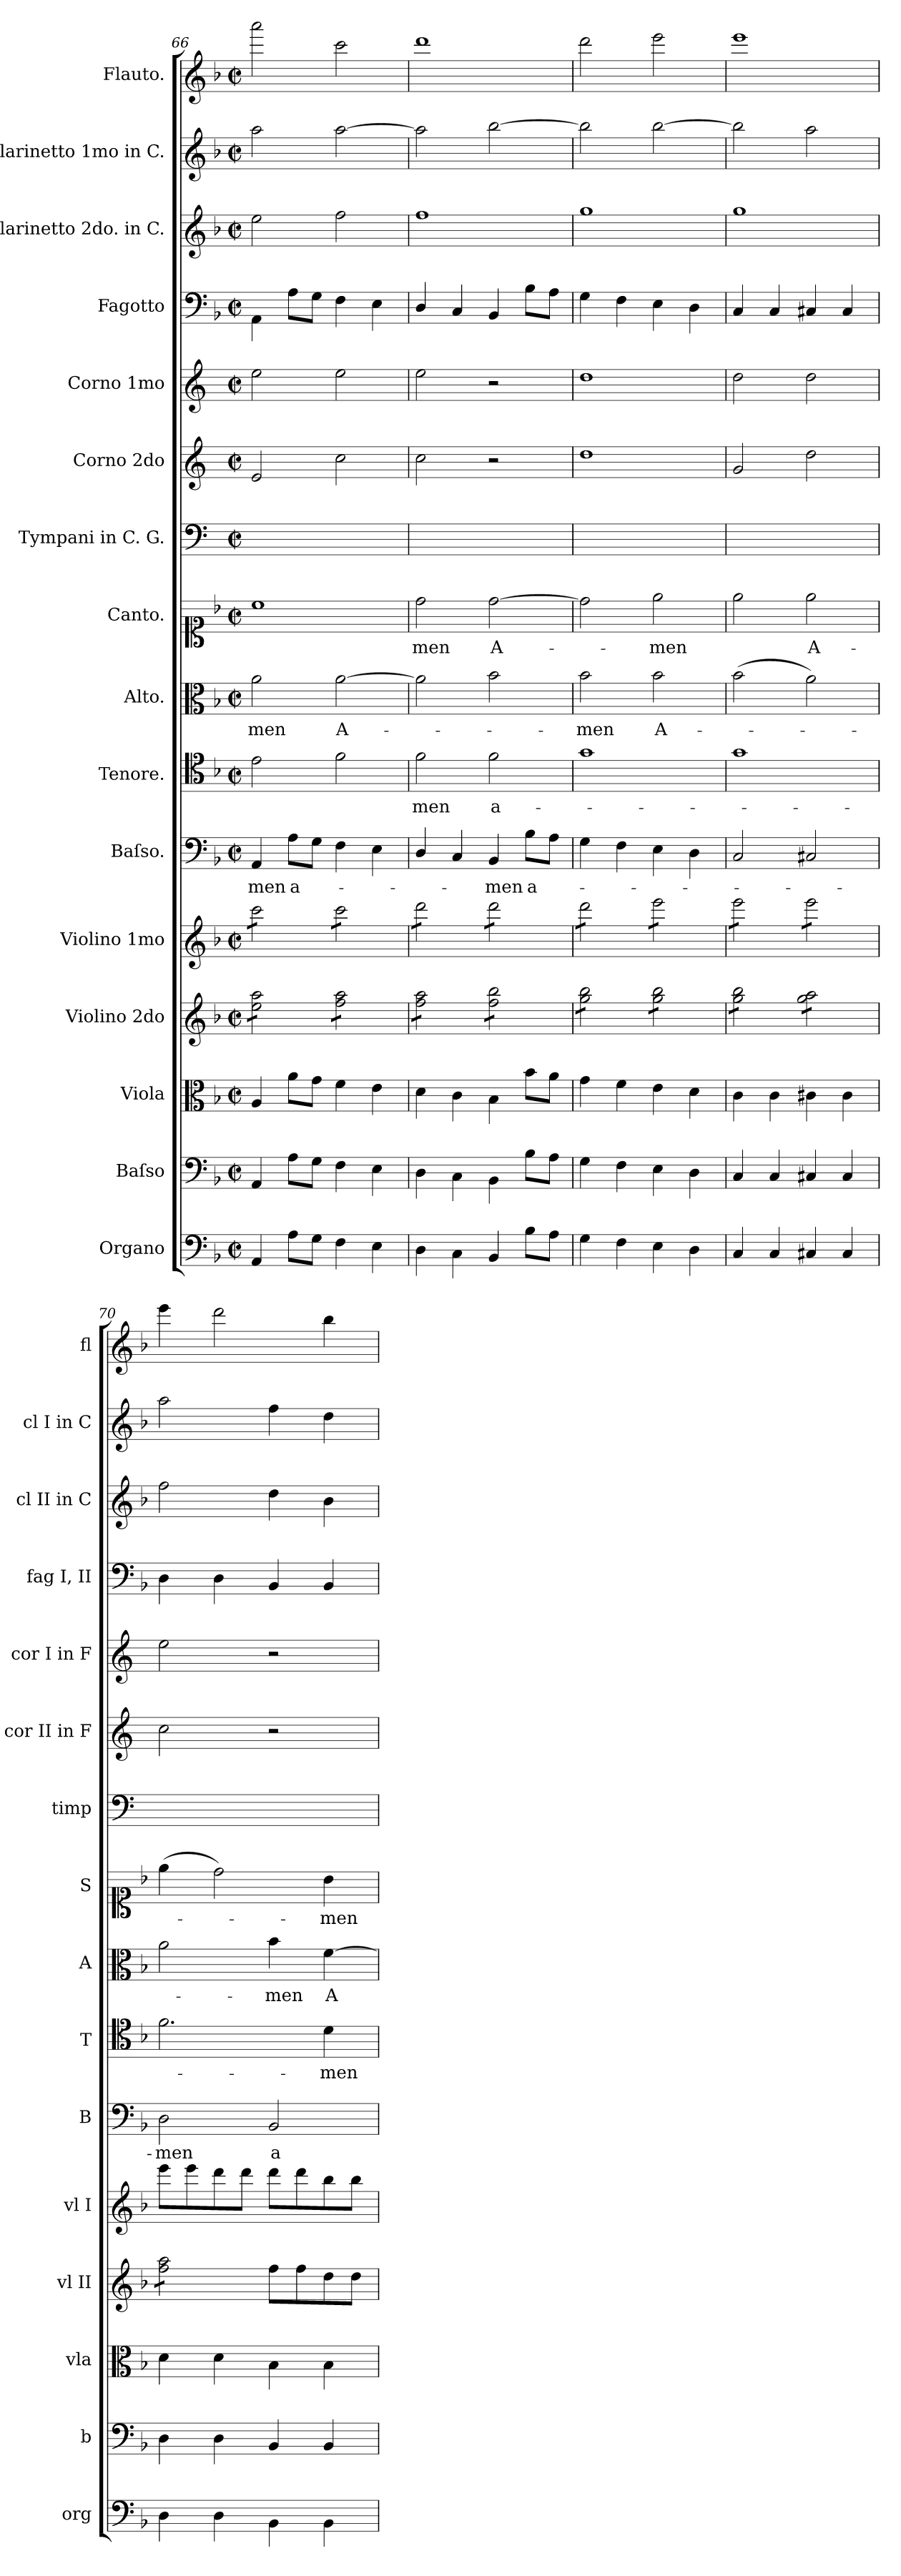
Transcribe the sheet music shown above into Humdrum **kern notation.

**kern	**kern	**kern	**kern	**kern	**kern	**text	**kern	**text	**kern	**text	**kern	**text	**kern	**kern	**kern	**kern	**kern	**kern	**kern
*part16	*part15	*part14	*part13	*part12	*part11	*part11	*part10	*part10	*part9	*part9	*part8	*part8	*part7	*part6	*part5	*part4	*part3	*part2	*part1
*staff16	*staff15	*staff14	*staff13	*staff12	*staff11	*staff11	*staff10	*staff10	*staff9	*staff9	*staff8	*staff8	*staff7	*staff6	*staff5	*staff4	*staff3	*staff2	*staff1
*I"Organo	*I"Baſso	*I"Viola	*I"Violino 2do	*I"Violino 1mo	*I"Baſso.	*	*I"Tenore.	*	*I"Alto.	*	*I"Canto.	*	*I"Tympani in C. G.	*I"Corno 2do	*I"Corno 1mo	*I"Fagotto	*I"Clarinetto 2do. in C.	*I"Clarinetto 1mo in C.	*I"Flauto.
*I'org	*I'b	*I'vla	*I'vl II	*I'vl I	*I'B	*	*I'T	*	*I'A	*	*I'S	*	*I'timp	*I'cor II in F	*I'cor I in F	*I'fag I, II	*I'cl II in C	*I'cl I in C	*I'fl
*clefF4	*clefF4	*clefC3	*clefG2	*clefG2	*clefF4	*	*clefC4	*	*clefC3	*	*clefC1	*	*clefF4	*clefG2	*clefG2	*clefF4	*clefG2	*clefG2	*clefG2
*	*	*	*	*	*	*	*	*	*	*	*	*	*	*ITrd4c7	*ITrd4c7	*	*	*	*
*k[b-]	*k[b-]	*k[b-]	*k[b-]	*k[b-]	*k[b-]	*	*k[b-]	*	*k[b-]	*	*k[b-]	*	*k[]	*k[b-]	*k[b-]	*k[b-]	*k[b-]	*k[b-]	*k[b-]
*F:	*F:	*F:	*F:	*F:	*F:	*	*F:	*	*F:	*	*F:	*	*	*	*	*F:	*F:	*F:	*F:
*M2/2	*M2/2	*M2/2	*M2/2	*M2/2	*M2/2	*	*M2/2	*	*M2/2	*	*M2/2	*	*M2/2	*M2/2	*M2/2	*M2/2	*M2/2	*M2/2	*M2/2
*met(c|)	*met(c|)	*met(c|)	*met(c|)	*met(c|)	*met(c|)	*	*met(c|)	*	*met(c|)	*	*met(c|)	*	*met(c|)	*met(c|)	*met(c|)	*met(c|)	*met(c|)	*met(c|)	*met(c|)
=66	=66	=66	=66	=66	=66	=66	=66	=66	=66	=66	=66	=66	=66	=66	=66	=66	=66	=66	=66
*	*	*	*tremolo	*	*	*	*	*	*	*	*	*	*	*	*	*	*	*	*
*	*	*	*	*tremolo	*	*	*	*	*	*	*	*	*	*	*	*	*	*	*
4AA/	4AA/	4A/	8ee\ 8aa\L	8ccc\L	4AA/	-men	2e\	.	2a\	-men	1cc	.	1ryy	2A/	2a\	4AA\	2ee\	2aa\	2aaa\
.	.	.	8ee\ 8aa\	8ccc\	.	.	.	.	.	.	.	.	.	.	.	.	.	.	.
8A\L	8A\L	8a\L	8ee\ 8aa\	8ccc\	8A\L	a-	.	.	.	.	.	.	.	.	.	8A\L	.	.	.
8G\J	8G\J	8g\J	8ee\ 8aa\J	8ccc\J	8G\J	.	.	.	.	.	.	.	.	.	.	8G\J	.	.	.
4F\	4F\	4f\	8ff\ 8aa\L	8ccc\L	4F\	.	2f\	.	[2a\	A-	.	.	.	2f\	2a\	4F\	2ff\	[2aa\	2ccc\
.	.	.	8ff\ 8aa\	8ccc\	.	.	.	.	.	.	.	.	.	.	.	.	.	.	.
4E\	4E\	4e\	8ff\ 8aa\	8ccc\	4E\	.	.	.	.	.	.	.	.	.	.	4E\	.	.	.
.	.	.	8ff\ 8aa\J	8ccc\J	.	.	.	.	.	.	.	.	.	.	.	.	.	.	.
=67	=67	=67	=67	=67	=67	=67	=67	=67	=67	=67	=67	=67	=67	=67	=67	=67	=67	=67	=67
4D\	4D\	4d\	8ff\ 8aa\L	8ddd\L	4D/	.	2f\	-men	2a\]	.	2dd\	-men	1ryy	2f\	2a\	4D/	1ff	2aa\]	1ddd
.	.	.	8ff\ 8aa\	8ddd\	.	.	.	.	.	.	.	.	.	.	.	.	.	.	.
4C\	4C\	4c\	8ff\ 8aa\	8ddd\	4C/	.	.	.	.	.	.	.	.	.	.	4C/	.	.	.
.	.	.	8ff\ 8aa\J	8ddd\J	.	.	.	.	.	.	.	.	.	.	.	.	.	.	.
4BB-/	4BB-\	4B-\	8ff\ 8bb-\L	8ddd\L	4BB-/	-men	2f\	a-	2b-\	.	[2dd\	A-	.	2r	2r	4BB-/	.	[2bb-\	.
.	.	.	8ff\ 8bb-\	8ddd\	.	.	.	.	.	.	.	.	.	.	.	.	.	.	.
8B-\L	8B-\L	8b-\L	8ff\ 8bb-\	8ddd\	8B-\L	a-	.	.	.	.	.	.	.	.	.	8B-\L	.	.	.
8A\J	8A\J	8a\J	8ff\ 8bb-\J	8ddd\J	8A\J	.	.	.	.	.	.	.	.	.	.	8A\J	.	.	.
=68	=68	=68	=68	=68	=68	=68	=68	=68	=68	=68	=68	=68	=68	=68	=68	=68	=68	=68	=68
4G\	4G\	4g\	8gg\ 8bb-\L	8ddd\L	4G\	.	1g	.	2b-\	-men	2dd\]	.	1ryy	1g	1g	4G\	1gg	2bb-\]	2ddd\
.	.	.	8gg\ 8bb-\	8ddd\	.	.	.	.	.	.	.	.	.	.	.	.	.	.	.
4F\	4F\	4f\	8gg\ 8bb-\	8ddd\	4F\	.	.	.	.	.	.	.	.	.	.	4F\	.	.	.
.	.	.	8gg\ 8bb-\J	8ddd\J	.	.	.	.	.	.	.	.	.	.	.	.	.	.	.
4E\	4E\	4e\	8gg\ 8bb-\L	8eee\L	4E\	.	.	.	2b-\	A-	2ee\	-men	.	.	.	4E\	.	[2bb-\	2eee\
.	.	.	8gg\ 8bb-\	8eee\	.	.	.	.	.	.	.	.	.	.	.	.	.	.	.
4D\	4D\	4d\	8gg\ 8bb-\	8eee\	4D\	.	.	.	.	.	.	.	.	.	.	4D\	.	.	.
.	.	.	8gg\ 8bb-\J	8eee\J	.	.	.	.	.	.	.	.	.	.	.	.	.	.	.
=69	=69	=69	=69	=69	=69	=69	=69	=69	=69	=69	=69	=69	=69	=69	=69	=69	=69	=69	=69
4C/	4C/	4c\	8gg\ 8bb-\L	8eee\L	2C/	.	1g	.	(2b-\	.	2ee\	.	1ryy	2c/	2g\	4C/	1gg	2bb-\]	1eee
.	.	.	8gg\ 8bb-\	8eee\	.	.	.	.	.	.	.	.	.	.	.	.	.	.	.
4C/	4C/	4c\	8gg\ 8bb-\	8eee\	.	.	.	.	.	.	.	.	.	.	.	4C/	.	.	.
.	.	.	8gg\ 8bb-\J	8eee\J	.	.	.	.	.	.	.	.	.	.	.	.	.	.	.
4C#X/	4C#X/	4c#X\	8gg\ 8aa\L	8eee\L	2C#X/	.	.	.	2a\)	.	2ee\	A-	.	2g\	2g\	4C#X/	.	2aa\	.
.	.	.	8gg\ 8aa\	8eee\	.	.	.	.	.	.	.	.	.	.	.	.	.	.	.
4C#/	4C#/	4c#\	8gg\ 8aa\	8eee\	.	.	.	.	.	.	.	.	.	.	.	4C#/	.	.	.
.	.	.	8gg\ 8aa\J	8eee\J	.	.	.	.	.	.	.	.	.	.	.	.	.	.	.
*	*	*	*	*Xtremolo	*	*	*	*	*	*	*	*	*	*	*	*	*	*	*
=70	=70	=70	=70	=70	=70	=70	=70	=70	=70	=70	=70	=70	=70	=70	=70	=70	=70	=70	=70
4D\	4D\	4d\	8ff\ 8aa\L	8eee\L	2D\	-men	2.f\	.	2a\	.	(4ee\	.	1ryy	2f\	2a\	4D\	2ff\	2aa\	4eee\
.	.	.	8ff\ 8aa\	8eee\	.	.	.	.	.	.	.	.	.	.	.	.	.	.	.
4D\	4D\	4d\	8ff\ 8aa\	8ddd\	.	.	.	.	.	.	2dd\)	.	.	.	.	4D\	.	.	2ddd\
.	.	.	8ff\ 8aa\J	8ddd\J	.	.	.	.	.	.	.	.	.	.	.	.	.	.	.
*	*	*	*Xtremolo	*	*	*	*	*	*	*	*	*	*	*	*	*	*	*	*
4BB-\	4BB-/	4B-\	8ff\L	8ddd\L	2BB-/	a-	.	.	4b-\	-men	.	.	.	2r	2r	4BB-/	4dd\	4ff\	.
.	.	.	8ff\	8ddd\	.	.	.	.	.	.	.	.	.	.	.	.	.	.	.
4BB-\	4BB-/	4B-\	8dd\	8bb-\	.	.	4d\	-men	[4f\	A-	4b-\	-men	.	.	.	4BB-/	4b-\	4dd\	4bb-\
.	.	.	8dd\J	8bb-\J	.	.	.	.	.	.	.	.	.	.	.	.	.	.	.
=	=	=	=	=	=	=	=	=	=	=	=	=	=	=	=	=	=	=	=
*-	*-	*-	*-	*-	*-	*-	*-	*-	*-	*-	*-	*-	*-	*-	*-	*-	*-	*-	*-
